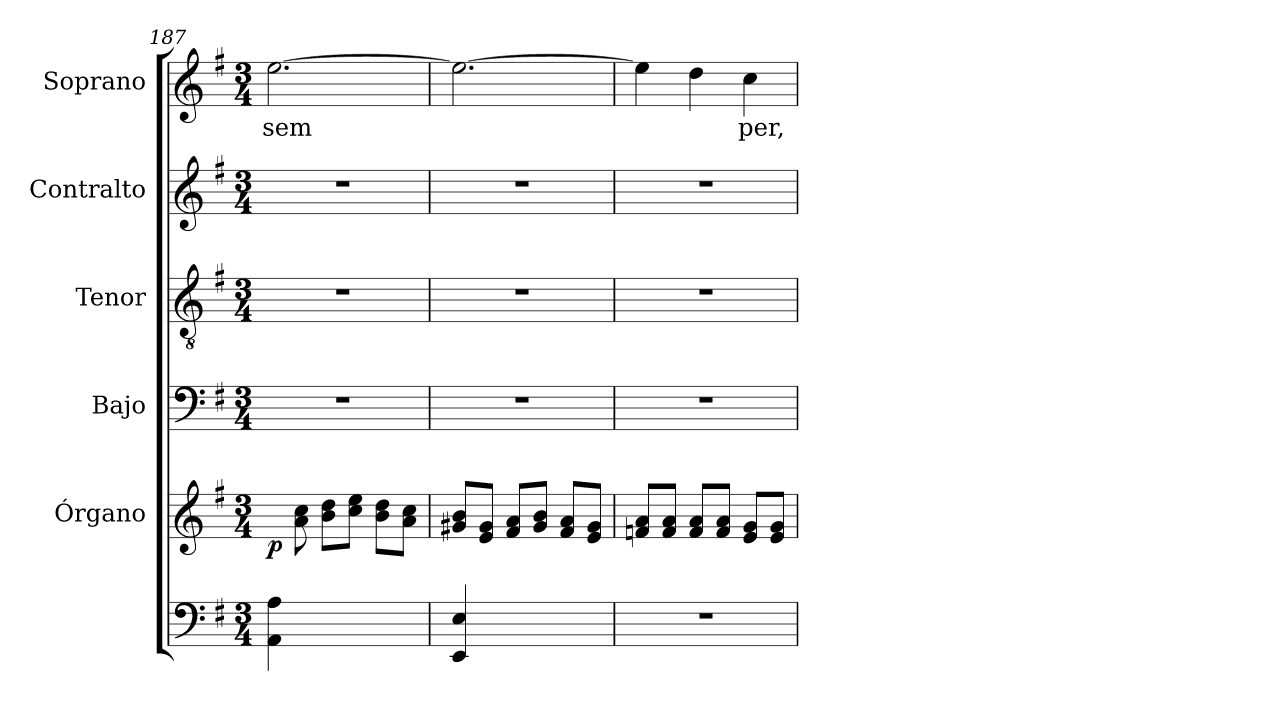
**kern	**kern	**dynam	**kern	**kern	**kern	**kern	**text
*part6	*part5	*part5	*part4	*part3	*part2	*part1	*part1
*staff6	*staff5	*staff5	*staff4	*staff3	*staff2	*staff1	*staff1
*	*I"Órgano	*	*I"Bajo	*I"Tenor	*I"Contralto	*I"Soprano	*
*clefF4	*clefG2	*	*clefF4	*clefGv2	*clefG2	*clefG2	*
*k[f#]	*k[f#]	*	*k[f#]	*k[f#]	*k[f#]	*k[f#]	*
*G:	*G:	*	*G:	*G:	*G:	*G:	*
*M3/4	*M3/4	*	*M3/4	*M3/4	*M3/4	*M3/4	*
=187	=187	=187	=187	=187	=187	=187	=187
!	!	!LO:DY:b	!	!	!	!	!LO:LY:b
4AA\ 4A\	8ryy	p	2.r	2.r	2.r	[>2.ee\	sem
.	8a\ 8cc\	.	.	.	.	.	.
2ryy	8b\ 8dd\L	.	.	.	.	.	.
.	8cc\ 8ee\J	.	.	.	.	.	.
.	8b\ 8dd\L	.	.	.	.	.	.
.	8a\ 8cc\J	.	.	.	.	.	.
=188	=188	=188	=188	=188	=188	=188	=188
4EE/ 4E/	8g#X/ 8b/L	.	2.r	2.r	2.r	2.ee\_	.
.	8e/ 8g#/J	.	.	.	.	.	.
2ryy	8f#/ 8a/L	.	.	.	.	.	.
.	8g#/ 8b/J	.	.	.	.	.	.
.	8f#/ 8a/L	.	.	.	.	.	.
.	8e/ 8g#/J	.	.	.	.	.	.
!!LO:LB:g=z
=189	=189	=189	=189	=189	=189	=189	=189
2.r	8fn/ 8a/L	.	2.r	2.r	2.r	4ee\]	.
.	8f/ 8a/J	.	.	.	.	.	.
.	8f/ 8a/L	.	.	.	.	4dd\	.
.	8f/ 8a/J	.	.	.	.	.	.
!	!	!	!	!	!	!	!LO:LY:b
.	8e/ 8g/L	.	.	.	.	4cc\	per,
.	8e/ 8g/J	.	.	.	.	.	.
=	=	=	=	=	=	=	=
*-	*-	*-	*-	*-	*-	*-	*-
